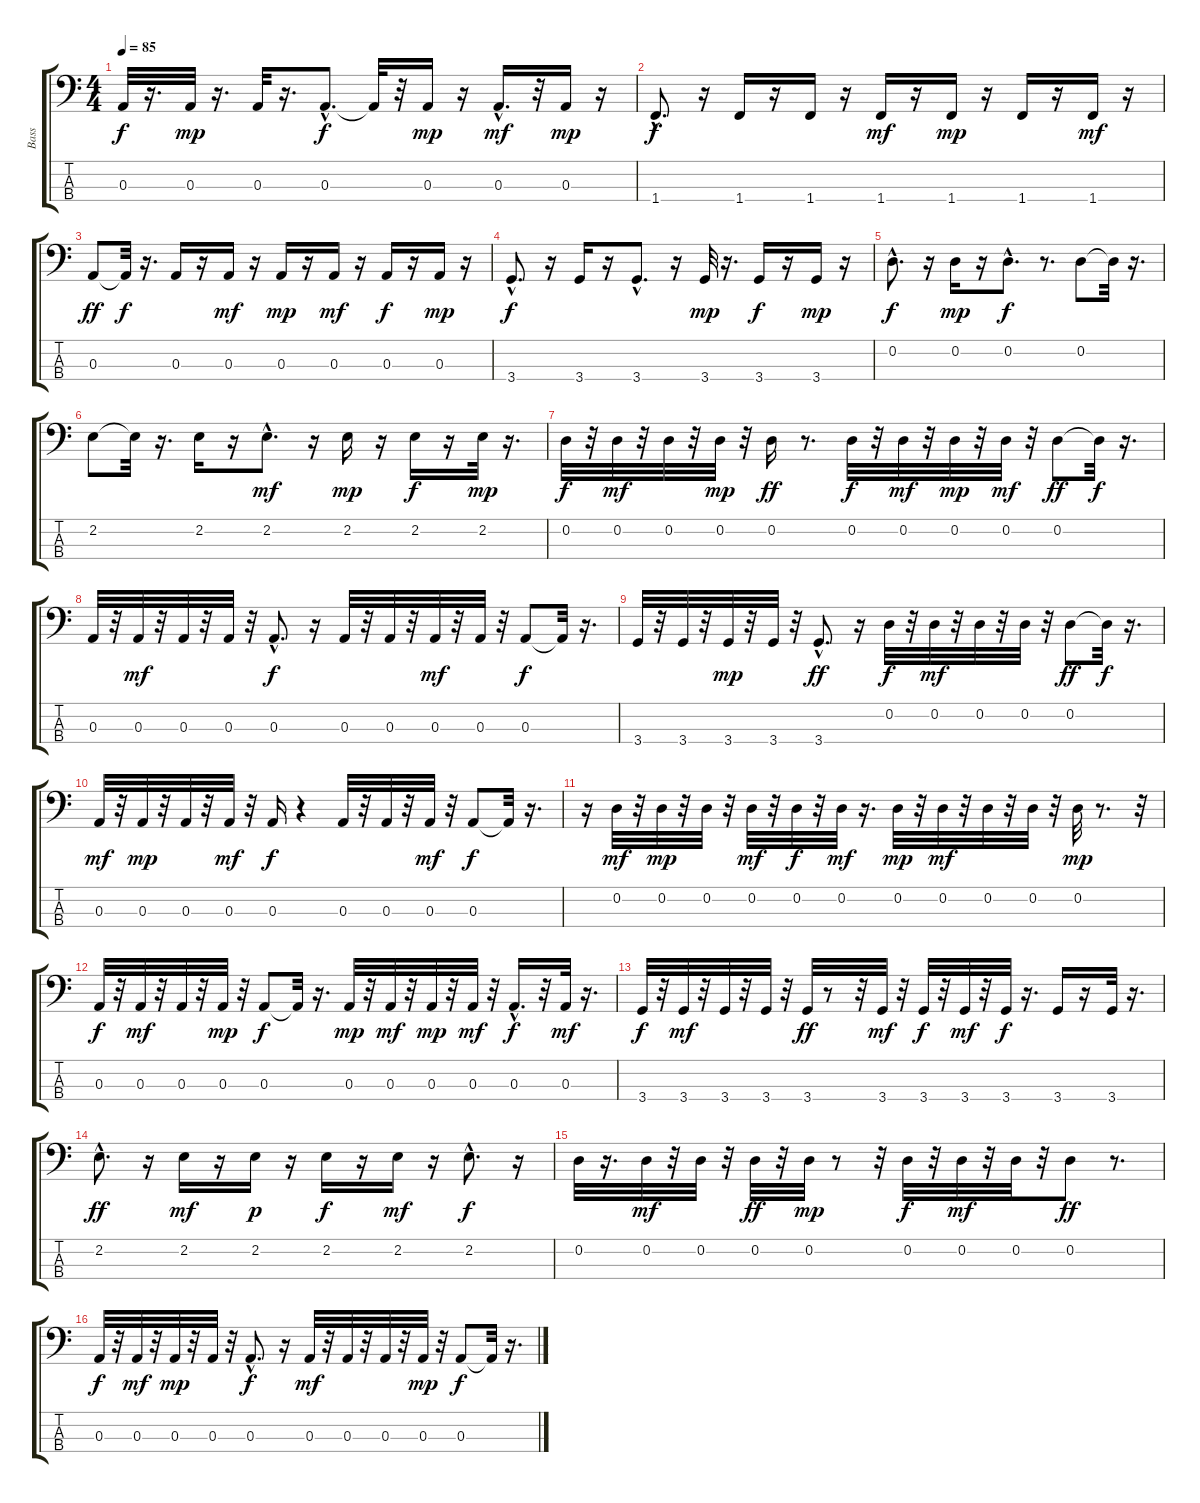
\track ("Bass                " "Bass      ") {instrument fretlessbass}
\staff {score tabs}
\tuning (G2 D2 A1 E1) {hide}
\ts (4 4)
\tempo 85
\clef f4
\ks c
0.3.32{dy f} r.16{d} 0.3.32{dy mp} r.16{d} 0.3.32 r.16{d} 0.3{hac}.8{d dy f} 0.3{t}.32 r.32 0.3.16{dy mp} r.16 0.3{hac}.16{d dy mf} r.32 0.3.16{dy mp} r.16 |
1.4{hac}.8{d dy f} r.16 1.4.16 r.16 1.4.16 r.16 1.4.16{dy mf} r.16 1.4.16{dy mp} r.16 1.4.16 r.16 1.4.16{dy mf} r.16 |
0.3.8{dy ff} 0.3{t}.32{dy f} r.16{d} 0.3.16 r.16 0.3.16{dy mf} r.16 0.3.16{dy mp} r.16 0.3.16{dy mf} r.16 0.3.16{dy f} r.16 0.3.16{dy mp} r.16 |
3.4{hac}.8{d dy f} r.16 3.4.16 r.16 3.4{hac}.8{d} r.16 3.4.32{dy mp} r.16{d} 3.4.16{dy f} r.16 3.4.16{dy mp} r.16 |
0.2{hac}.8{d dy f} r.16 0.2.16{dy mp} r.16 0.2{hac}.8{d dy f} r.8{d} 0.2.8 0.2{t}.32 r.16{d} |
2.2.8 2.2{t}.32 r.16{d} 2.2.16 r.16 2.2{hac}.8{d dy mf} r.16 2.2.16{dy mp} r.16 2.2.16{dy f} r.16 2.2.32{dy mp} r.16{d} |
0.2.32{dy f} r.32 0.2.32{dy mf} r.32 0.2.32 r.32 0.2.32{dy mp} r.32 0.2.16{dy ff} r.8{d} 0.2.32{dy f} r.32 0.2.32{dy mf} r.32 0.2.32{dy mp} r.32 0.2.32{dy mf} r.32 0.2.8{dy ff} 0.2{t}.32{dy f} r.16{d} |
0.3.32 r.32 0.3.32{dy mf} r.32 0.3.32 r.32 0.3.32 r.32 0.3{hac}.8{d dy f} r.16 0.3.32 r.32 0.3.32 r.32 0.3.32{dy mf} r.32 0.3.32 r.32 0.3.8{dy f} 0.3{t}.32 r.16{d} |
3.4.32 r.32 3.4.32 r.32 3.4.32{dy mp} r.32 3.4.32 r.32 3.4{hac}.8{d dy ff} r.16 0.2.32{dy f} r.32 0.2.32{dy mf} r.32 0.2.32 r.32 0.2.32 r.32 0.2.8{dy ff} 0.2{t}.32{dy f} r.16{d} |
0.3.32{dy mf} r.32 0.3.32{dy mp} r.32 0.3.32 r.32 0.3.32{dy mf} r.32 0.3.16{dy f} r.4 0.3.32 r.32 0.3.32 r.32 0.3.32{dy mf} r.32 0.3.8{dy f} 0.3{t}.32 r.16{d} |
r.16 0.2.32{dy mf} r.32 0.2.32{dy mp} r.32 0.2.32 r.32 0.2.32{dy mf} r.32 0.2.32{dy f} r.32 0.2.32{dy mf} r.16{d} 0.2.32{dy mp} r.32 0.2.32{dy mf} r.32 0.2.32 r.32 0.2.32 r.32 0.2.32{dy mp} r.8{d} r.32 |
0.3.32{dy f} r.32 0.3.32{dy mf} r.32 0.3.32 r.32 0.3.32{dy mp} r.32 0.3.8{dy f} 0.3{t}.32 r.16{d} 0.3.32{dy mp} r.32 0.3.32{dy mf} r.32 0.3.32{dy mp} r.32 0.3.32{dy mf} r.32 0.3{hac}.16{d dy f} r.32 0.3.32{dy mf} r.16{d} |
3.4.32{dy f} r.32 3.4.32{dy mf} r.32 3.4.32 r.32 3.4.32 r.32 3.4.32{dy ff} r.8 r.32 3.4.32{dy mf} r.32 3.4.32{dy f} r.32 3.4.32{dy mf} r.32 3.4.32{dy f} r.16{d} 3.4.16 r.16 3.4.32 r.16{d} |
2.2{hac}.8{d dy ff} r.16 2.2.16{dy mf} r.16 2.2.16{dy p} r.16 2.2.16{dy f} r.16 2.2.16{dy mf} r.16 2.2{hac}.8{d dy f} r.16 |
0.2.32 r.16{d} 0.2.32{dy mf} r.32 0.2.32 r.32 0.2.32{dy ff} r.32 0.2.32{dy mp} r.8 r.32 0.2.32{dy f} r.32 0.2.32{dy mf} r.32 0.2.32 r.32 0.2.8{dy ff} r.8{d} |
0.3.32{dy f} r.32 0.3.32{dy mf} r.32 0.3.32{dy mp} r.32 0.3.32 r.32 0.3{hac}.8{d dy f} r.16 0.3.32{dy mf} r.32 0.3.32 r.32 0.3.32 r.32 0.3.32{dy mp} r.32 0.3.8{dy f} 0.3{t}.32 r.16{d}
